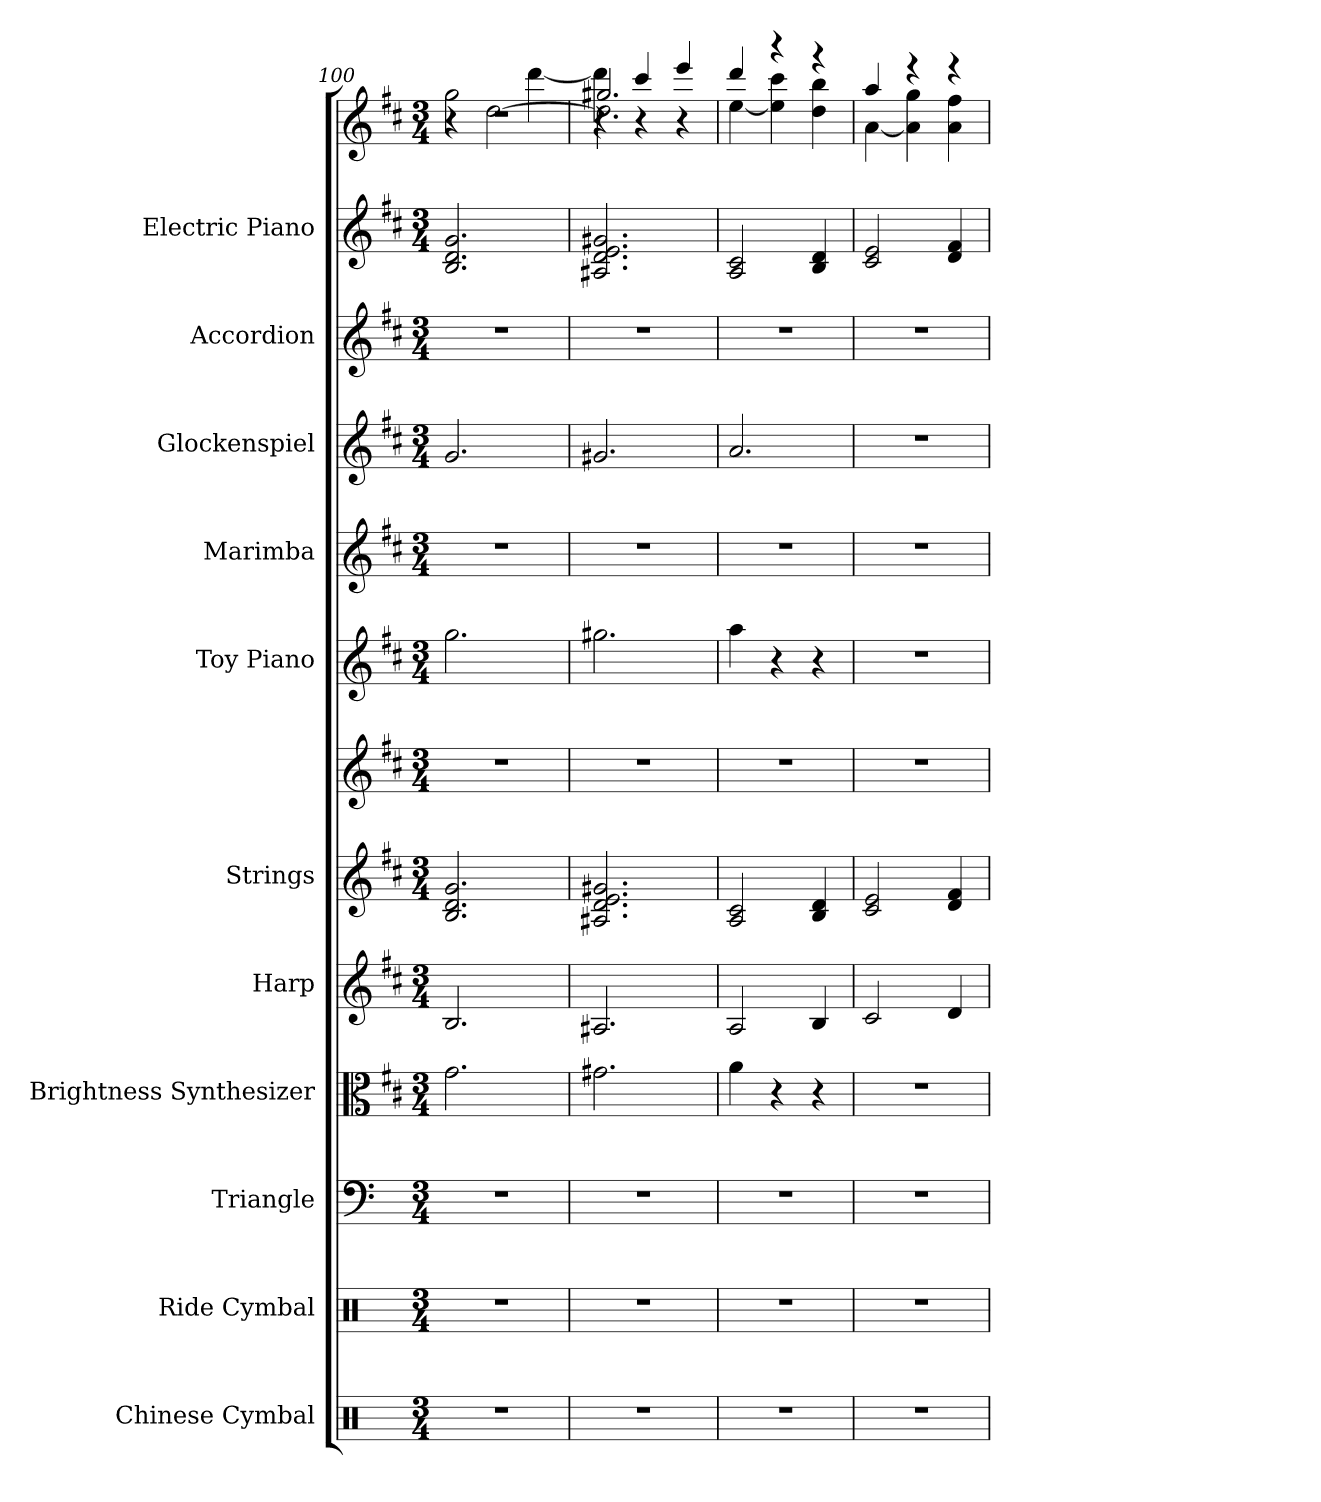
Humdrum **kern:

**kern	**kern	**kern	**kern	**kern	**kern	**kern	**kern	**kern	**kern	**kern	**kern	**kern
*part11	*part10	*part9	*part8	*part7	*part6	*part6	*part5	*part4	*part3	*part2	*part1	*part1
*staff13	*staff12	*staff11	*staff10	*staff9	*staff8	*staff7	*staff6	*staff5	*staff4	*staff3	*staff2	*staff1
*I"Chinese Cymbal	*I"Ride Cymbal	*I"Triangle	*I"Brightness Synthesizer	*I"Harp	*I"Strings	*	*I"Toy Piano	*I"Marimba	*I"Glockenspiel	*I"Accordion	*I"Electric Piano	*
*I'Ch. Cym.	*I'R. Cym.	*I'Trgl.	*I'Synth.	*I'Hrp.	*I'St.	*	*I'Toy Pno.	*I'Mrm.	*I'Glock.	*I'Acc.	*I'El. Pno.	*
*clefX	*clefX	*clefF4	*clefC3	*clefG2	*clefG2	*clefG2	*clefG2	*clefG2	*clefG2	*clefG2	*clefG2	*clefG2
*	*	*	*	*	*	*	*	*	*ITrd-14c-24	*	*	*
*k[]	*k[]	*k[]	*k[f#c#]	*k[f#c#]	*k[f#c#]	*k[f#c#]	*k[f#c#]	*k[f#c#]	*k[f#c#]	*k[f#c#]	*k[f#c#]	*k[f#c#]
*M3/4	*M3/4	*M3/4	*M3/4	*M3/4	*M3/4	*M3/4	*M3/4	*M3/4	*M3/4	*M3/4	*M3/4	*M3/4
=100	=100	=100	=100	=100	=100	=100	=100	=100	=100	=100	=100	=100
*	*	*	*	*	*	*	*	*	*	*	*	*^
*	*	*	*	*	*	*	*	*	*	*	*	*	*^
2.r	2.r	2.r	2.g\	2.B/	2.B/ 2.d/ 2.g/	2.r	2.gg\	2.r	2.ggg/	2.r	2.B/ 2.d/ 2.g/	2.r	2gg\	4r
.	.	.	.	.	.	.	.	.	.	.	.	.	.	[2dd\
.	.	.	.	.	.	.	.	.	.	.	.	.	[4ddd\	.
=101	=101	=101	=101	=101	=101	=101	=101	=101	=101	=101	=101	=101	=101	=101
*	*	*	*	*	*	*	*	*	*	*	*	*	*	*^
2.r	2.r	2.r	2.g#X\	2.A#X/	2.A#X/ 2.d/ 2.e/ 2.g#X/	2.r	2.gg#X\	2.r	2.ggg#X/	2.r	2.A#X/ 2.d/ 2.e/ 2.g#X/	4r	4ddd\]	2.gg#X/	2.dd\]
.	.	.	.	.	.	.	.	.	.	.	.	4ccc#/	4r	.	.
.	.	.	.	.	.	.	.	.	.	.	.	4eee/	4r	.	.
*	*	*	*	*	*	*	*	*	*	*	*	*	*v	*v	*v
=102	=102	=102	=102	=102	=102	=102	=102	=102	=102	=102	=102	=102	=102
2.r	2.r	2.r	4a\	2A/	2A/ 2c#/	2.r	4aa\	2.r	2.aaa/	2.r	2A/ 2c#/	4ddd/	[4ee\
.	.	.	4r	.	.	.	4r	.	.	.	.	4r	4ee\] 4ccc#\
.	.	.	4r	4B/	4B/ 4d/	.	4r	.	.	.	4B/ 4d/	4r	4dd\ 4bb\
=103	=103	=103	=103	=103	=103	=103	=103	=103	=103	=103	=103	=103	=103
2.r	2.r	2.r	2.r	2c#/	2c#/ 2e/	2.r	2.r	2.r	2.r	2.r	2c#/ 2e/	4aa/	[4a\
.	.	.	.	.	.	.	.	.	.	.	.	4r	4a\] 4gg\
.	.	.	.	4d/	4d/ 4f#/	.	.	.	.	.	4d/ 4f#/	4r	4a\ 4ff#\
*	*	*	*	*	*	*	*	*	*	*	*	*v	*v
=	=	=	=	=	=	=	=	=	=	=	=	=
*-	*-	*-	*-	*-	*-	*-	*-	*-	*-	*-	*-	*-
